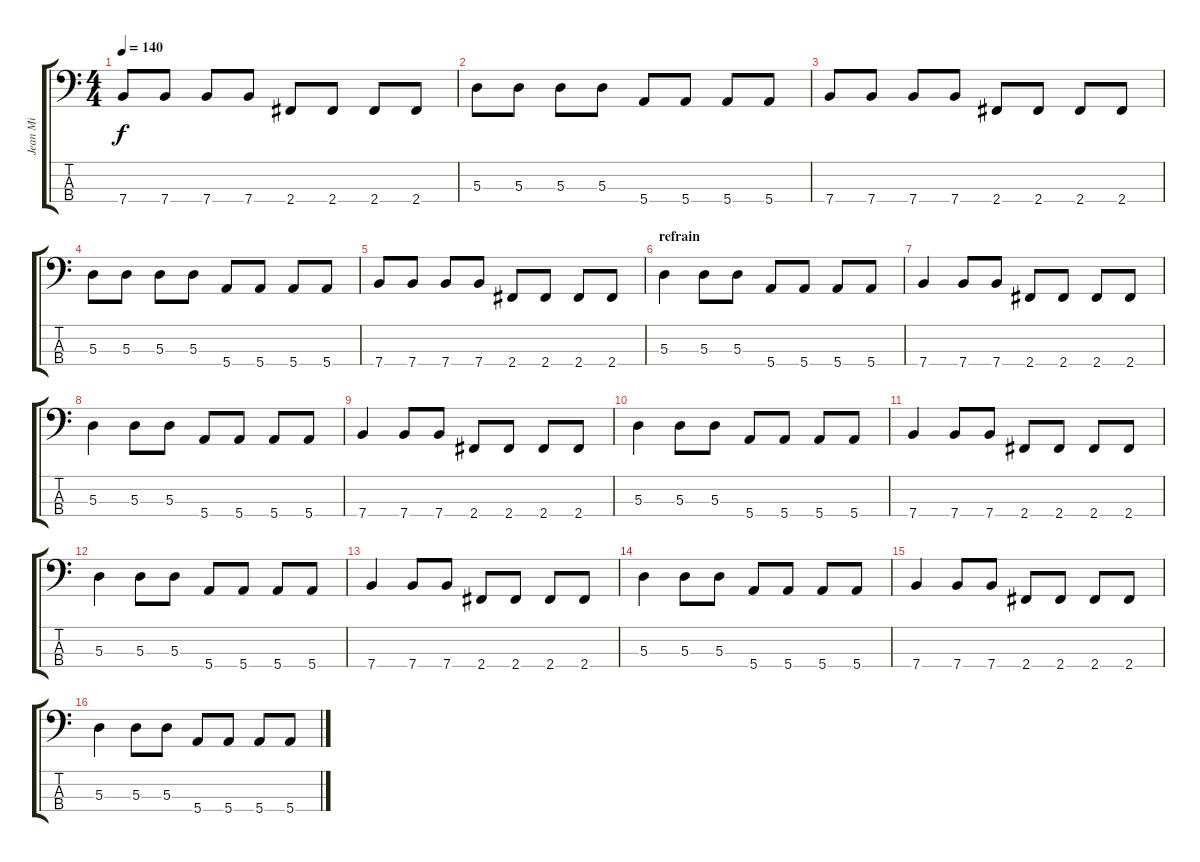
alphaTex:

\track ("Jean Mi" "Jean Mi") {instrument electricbasspick}
\staff {score tabs}
\tuning (G2 D2 A1 E1) {hide}
\ts (4 4)
\tempo 140
\clef f4
\ks c
7.4.8{dy f} 7.4.8 7.4.8 7.4.8 2.4.8 2.4.8 2.4.8 2.4.8 |
5.3.8 5.3.8 5.3.8 5.3.8 5.4.8 5.4.8 5.4.8 5.4.8 |
7.4.8 7.4.8 7.4.8 7.4.8 2.4.8 2.4.8 2.4.8 2.4.8 |
5.3.8 5.3.8 5.3.8 5.3.8 5.4.8 5.4.8 5.4.8 5.4.8 |
7.4.8 7.4.8 7.4.8 7.4.8 2.4.8 2.4.8 2.4.8 2.4.8 |
\section ("" "refrain")
5.3.4 5.3.8 5.3.8 5.4.8 5.4.8 5.4.8 5.4.8 |
7.4.4 7.4.8 7.4.8 2.4.8 2.4.8 2.4.8 2.4.8 |
5.3.4 5.3.8 5.3.8 5.4.8 5.4.8 5.4.8 5.4.8 |
7.4.4 7.4.8 7.4.8 2.4.8 2.4.8 2.4.8 2.4.8 |
5.3.4 5.3.8 5.3.8 5.4.8 5.4.8 5.4.8 5.4.8 |
7.4.4 7.4.8 7.4.8 2.4.8 2.4.8 2.4.8 2.4.8 |
5.3.4 5.3.8 5.3.8 5.4.8 5.4.8 5.4.8 5.4.8 |
7.4.4 7.4.8 7.4.8 2.4.8 2.4.8 2.4.8 2.4.8 |
5.3.4 5.3.8 5.3.8 5.4.8 5.4.8 5.4.8 5.4.8 |
7.4.4 7.4.8 7.4.8 2.4.8 2.4.8 2.4.8 2.4.8 |
5.3.4 5.3.8 5.3.8 5.4.8 5.4.8 5.4.8 5.4.8
